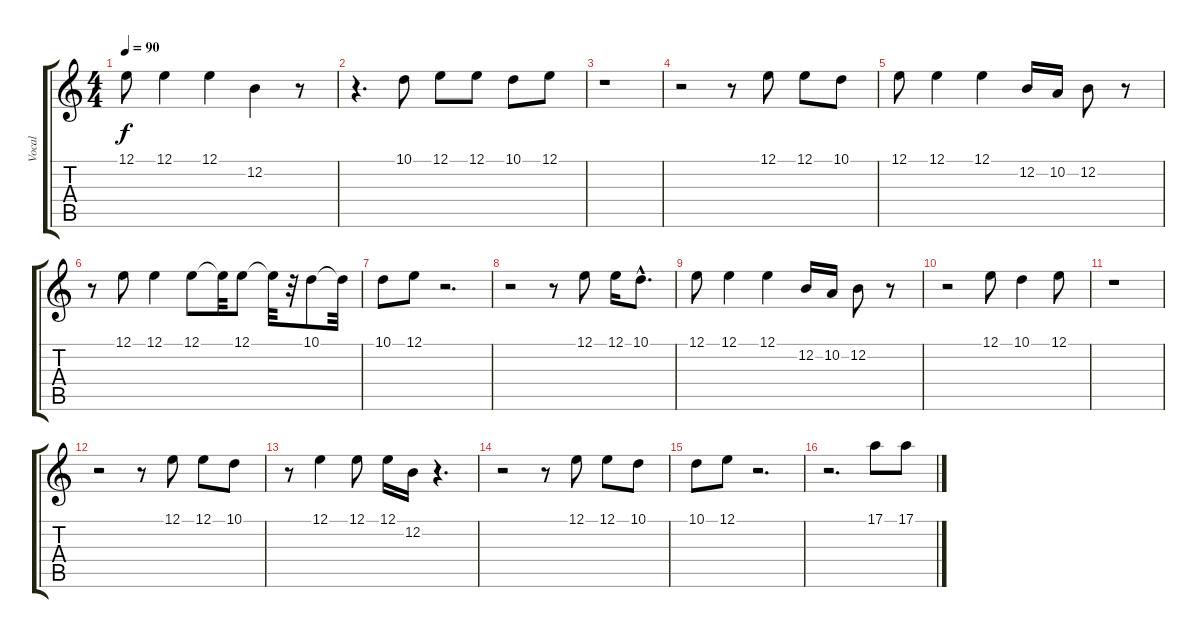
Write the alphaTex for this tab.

\track ("Vocal" "Vocal") {instrument synthvoice}
\staff {score tabs}
\tuning (E4 B3 G3 D3 A2 E2) {hide}
\ts (4 4)
\tempo 90
\clef g2
\ks c
12.1.8{dy f} 12.1.4 12.1.4 12.2.4 r.8 |
r.4{d} 10.1.8 12.1.8 12.1.8 10.1.8 12.1.8 |
r.1 |
r.2 r.8 12.1.8 12.1.8 10.1.8 |
12.1.8 12.1.4 12.1.4 12.2.16 10.2.16 12.2.8 r.8 |
r.8 12.1.8 12.1.4 12.1.8 12.1{t}.32 12.1.8 12.1{t}.32 r.32 10.1.8 10.1{t}.32 |
10.1.8 12.1.8 r.2{d} |
r.2 r.8 12.1.8 12.1.16 10.1{hac}.8{d} |
12.1.8 12.1.4 12.1.4 12.2.16 10.2.16 12.2.8 r.8 |
r.2 12.1.8 10.1.4 12.1.8 |
r.1 |
r.2 r.8 12.1.8 12.1.8 10.1.8 |
r.8 12.1.4 12.1.8 12.1.16 12.2.16 r.4{d} |
r.2 r.8 12.1.8 12.1.8 10.1.8 |
10.1.8 12.1.8 r.2{d} |
r.2{d} 17.1.8 17.1.8
